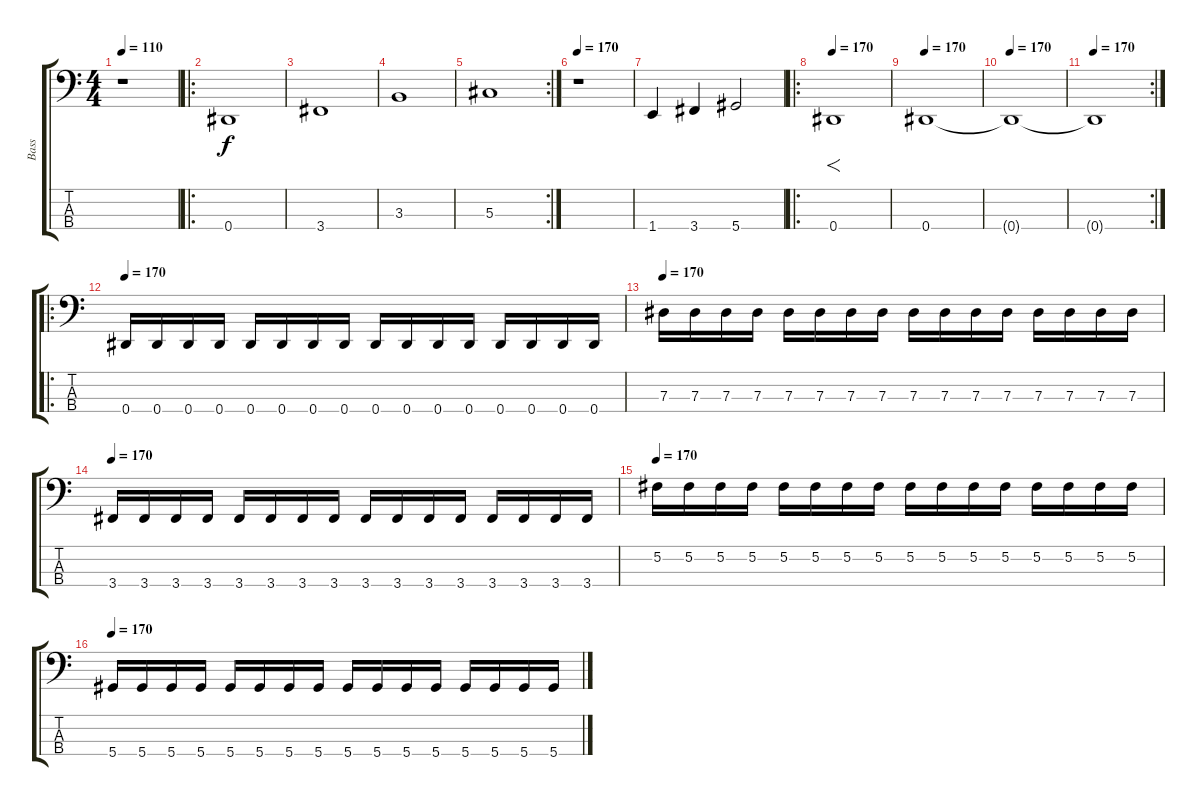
\track ("Bass" "Bass") {instrument electricbassfinger}
\staff {score tabs}
\tuning (Gb2 Db2 Ab1 Eb1) {hide}
\ts (4 4)
\tempo 110
\clef f4
\ks c
r.1{dy f instrument electricbassfinger} |
\ro
0.4.1 |
3.4.1 |
3.3.1 |
\rc 2
5.3.1 |
\tempo 170
r.1 |
1.4.4 3.4.4 5.4.2 |
\ro
\tempo 170
0.4.1{f} |
\tempo 170
0.4.1 |
\tempo 170
0.4{t}.1 |
\rc 2
\tempo 170
0.4{t}.1 |
\ro
\tempo 170
0.4.16 0.4.16 0.4.16 0.4.16 0.4.16 0.4.16 0.4.16 0.4.16 0.4.16 0.4.16 0.4.16 0.4.16 0.4.16 0.4.16 0.4.16 0.4.16 |
\tempo 170
7.3.16 7.3.16 7.3.16 7.3.16 7.3.16 7.3.16 7.3.16 7.3.16 7.3.16 7.3.16 7.3.16 7.3.16 7.3.16 7.3.16 7.3.16 7.3.16 |
\tempo 170
3.4.16 3.4.16 3.4.16 3.4.16 3.4.16 3.4.16 3.4.16 3.4.16 3.4.16 3.4.16 3.4.16 3.4.16 3.4.16 3.4.16 3.4.16 3.4.16 |
\tempo 170
5.2.16 5.2.16 5.2.16 5.2.16 5.2.16 5.2.16 5.2.16 5.2.16 5.2.16 5.2.16 5.2.16 5.2.16 5.2.16 5.2.16 5.2.16 5.2.16 |
\tempo 170
5.4.16 5.4.16 5.4.16 5.4.16 5.4.16 5.4.16 5.4.16 5.4.16 5.4.16 5.4.16 5.4.16 5.4.16 5.4.16 5.4.16 5.4.16 5.4.16
